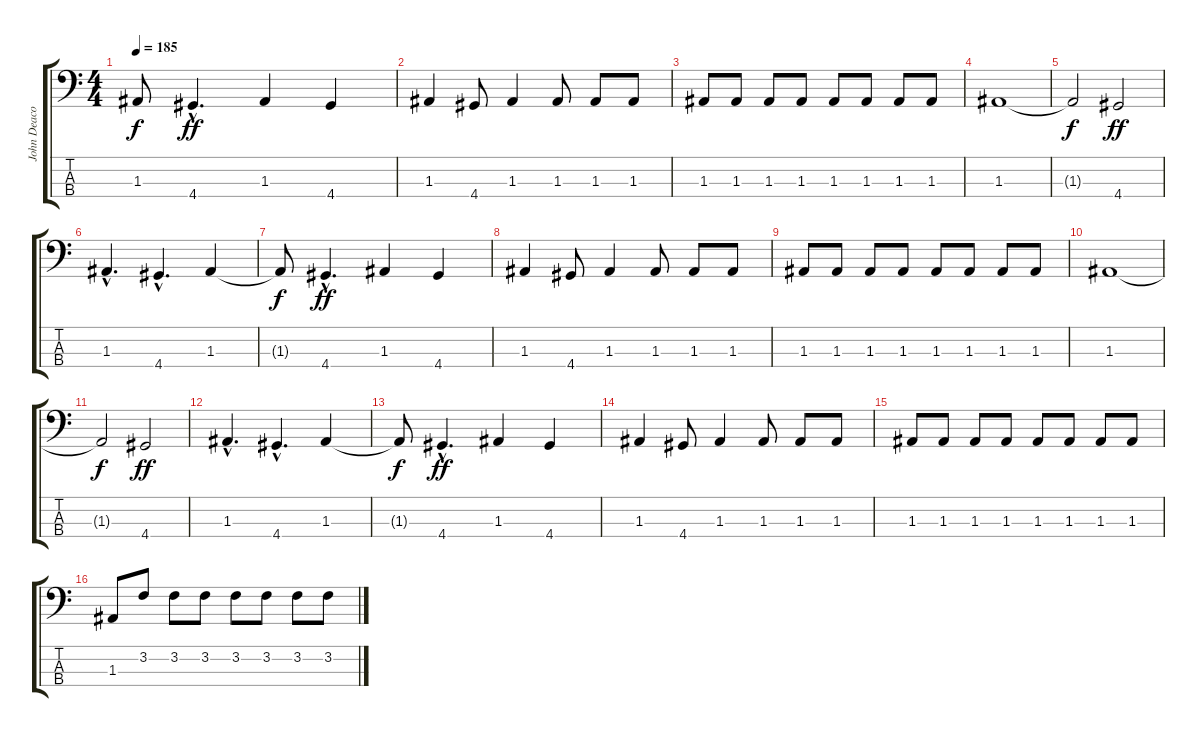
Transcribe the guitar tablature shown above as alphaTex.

\track ("John Deacon" "John Deaco") {instrument electricbassfinger}
\staff {score tabs}
\tuning (G2 D2 A1 E1) {hide}
\ts (4 4)
\tempo 185
\clef f4
\ks c
1.3{t}.8{dy f} 4.4{hac}.4{d dy ff} 1.3.4 4.4.4 |
1.3.4 4.4.8 1.3.4 1.3.8 1.3.8 1.3.8 |
1.3.8 1.3.8 1.3.8 1.3.8 1.3.8 1.3.8 1.3.8 1.3.8 |
1.3.1 |
1.3{t}.2{dy f} 4.4.2{dy ff} |
1.3{hac}.4{d} 4.4{hac}.4{d} 1.3.4 |
1.3{t}.8{dy f} 4.4{hac}.4{d dy ff} 1.3.4 4.4.4 |
1.3.4 4.4.8 1.3.4 1.3.8 1.3.8 1.3.8 |
1.3.8 1.3.8 1.3.8 1.3.8 1.3.8 1.3.8 1.3.8 1.3.8 |
1.3.1 |
1.3{t}.2{dy f} 4.4.2{dy ff} |
1.3{hac}.4{d} 4.4{hac}.4{d} 1.3.4 |
1.3{t}.8{dy f} 4.4{hac}.4{d dy ff} 1.3.4 4.4.4 |
1.3.4 4.4.8 1.3.4 1.3.8 1.3.8 1.3.8 |
1.3.8 1.3.8 1.3.8 1.3.8 1.3.8 1.3.8 1.3.8 1.3.8 |
1.3.8 3.2.8 3.2.8 3.2.8 3.2.8 3.2.8 3.2.8 3.2.8
